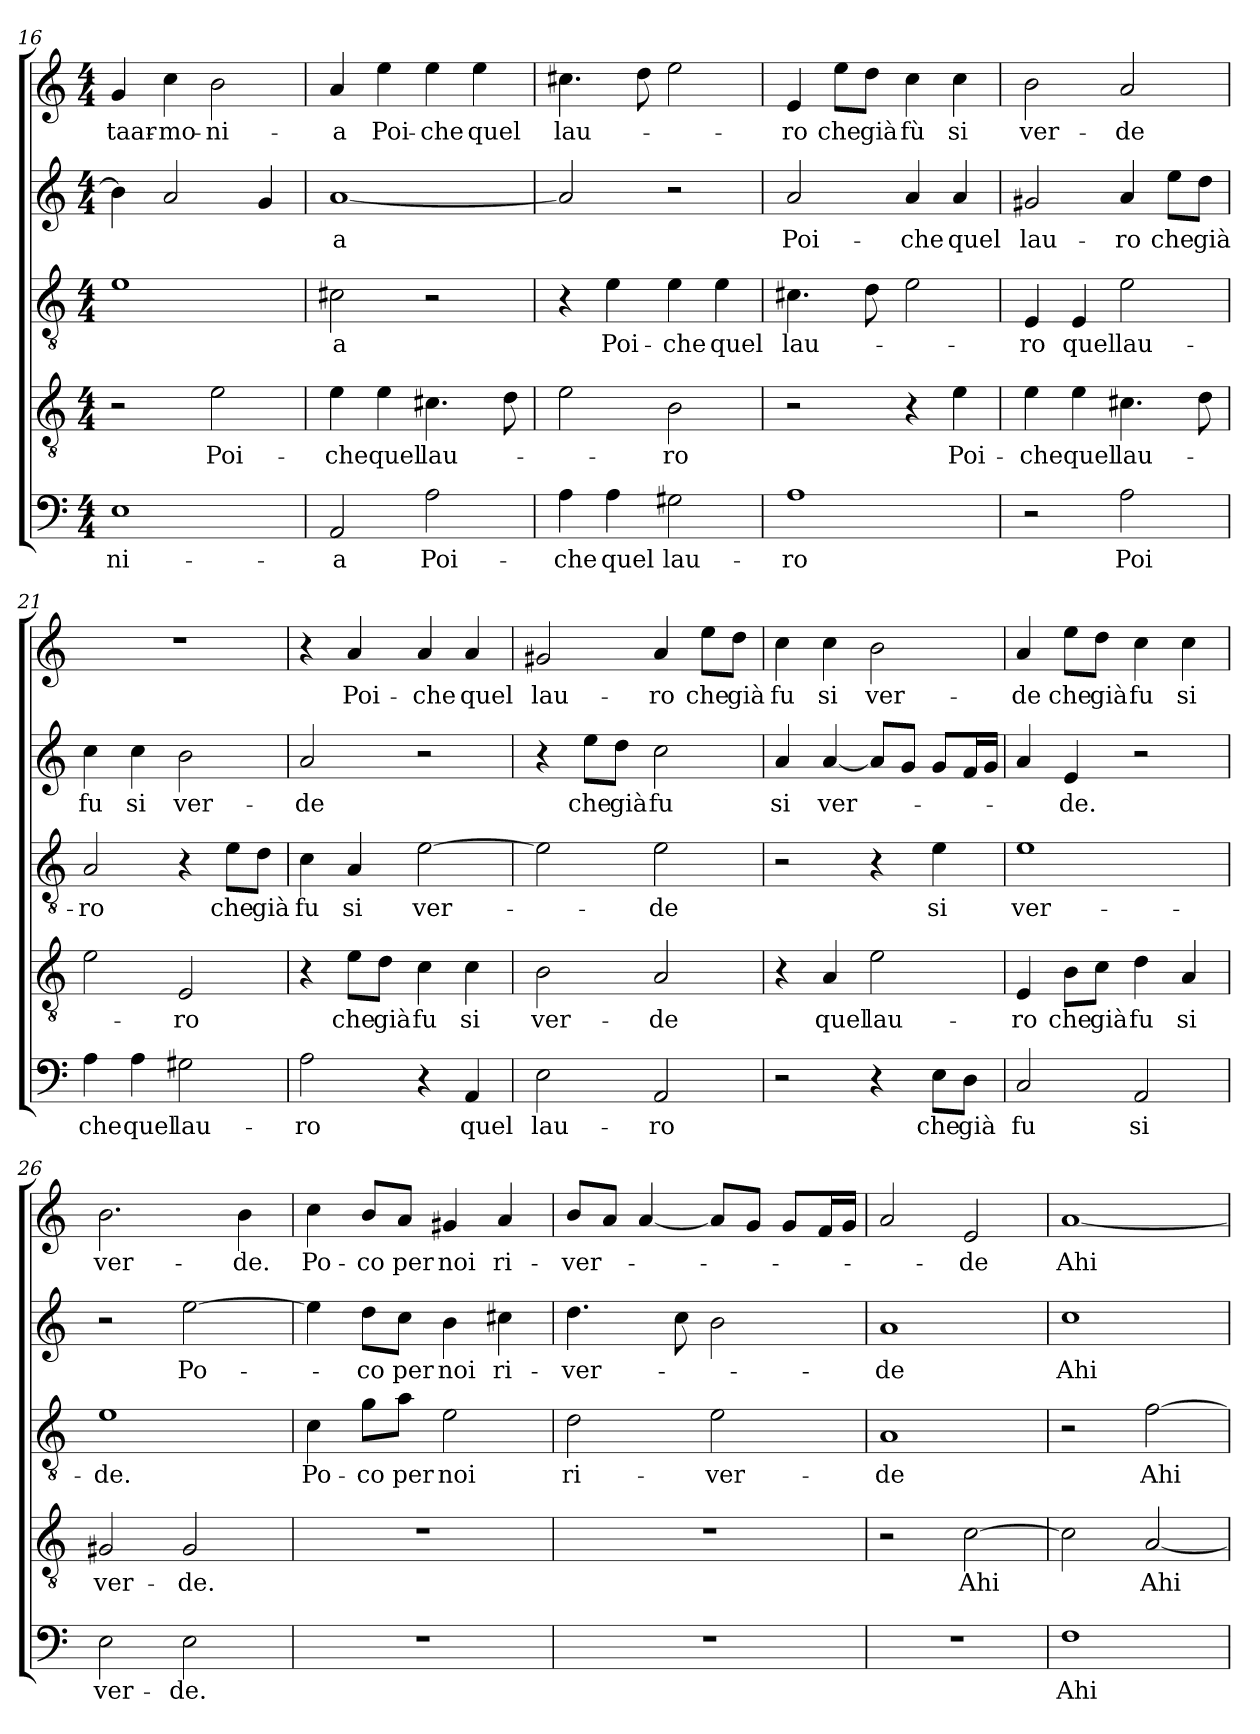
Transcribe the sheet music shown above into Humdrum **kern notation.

**kern	**text	**kern	**text	**kern	**text	**kern	**text	**kern	**text
*part5	*part5	*part4	*part4	*part3	*part3	*part2	*part2	*part1	*part1
*staff5	*staff5	*staff4	*staff4	*staff3	*staff3	*staff2	*staff2	*staff1	*staff1
*clefF4	*	*clefGv2	*	*clefGv2	*	*clefG2	*	*clefG2	*
*k[]	*	*k[]	*	*k[]	*	*k[]	*	*k[]	*
*M4/4	*	*M4/4	*	*M4/4	*	*M4/4	*	*M4/4	*
=16	=16	=16	=16	=16	=16	=16	=16	=16	=16
1E\	ni-	2r	.	1e\	.	4b\]	.	4g/	taar-
.	.	.	.	.	.	2a/	.	4cc\	mo-
.	.	2e\	Poi-	.	.	.	.	2b\	ni-
.	.	.	.	.	.	4g/	.	.	.
=17	=17	=17	=17	=17	=17	=17	=17	=17	=17
2AA/	a	4e\	che	2c#X\	a	[1a/	a	4a/	a
.	.	4e\	quel	.	.	.	.	4ee\	Poi-
2A\	Poi-	4.c#X\	lau-	2r	.	.	.	4ee\	che
.	.	.	.	.	.	.	.	4ee\	quel
.	.	8d\	.	.	.	.	.	.	.
=18	=18	=18	=18	=18	=18	=18	=18	=18	=18
4A\	che	2e\	.	4r	.	2a/]	.	4.cc#X\	lau-
4A\	quel	.	.	4e\	Poi-	.	.	.	.
.	.	.	.	.	.	.	.	8dd\	.
2G#X\	lau-	2B\	ro	4e\	che	2r	.	2ee\	.
.	.	.	.	4e\	quel	.	.	.	.
=19	=19	=19	=19	=19	=19	=19	=19	=19	=19
1A\	ro	2r	.	4.c#X\	lau-	2a/	Poi-	4e/	ro
.	.	.	.	.	.	.	.	8ee\L	che
.	.	.	.	8d\	.	.	.	8dd\J	già
.	.	4r	.	2e\	.	4a/	che	4cc\	fù
.	.	4e\	Poi-	.	.	4a/	quel	4cc\	si
=20	=20	=20	=20	=20	=20	=20	=20	=20	=20
2r	.	4e\	che	4E/	ro	2g#X/	lau-	2b\	ver-
.	.	4e\	quel	4E/	quel	.	.	.	.
2A\	Poi	4.c#X\	lau-	2e\	lau-	4a/	ro	2a/	de
.	.	.	.	.	.	8ee\L	che	.	.
.	.	8d\	.	.	.	8dd\J	già	.	.
=21	=21	=21	=21	=21	=21	=21	=21	=21	=21
4A\	che	2e\	.	2A/	ro	4cc\	fu	1r	.
4A\	quel	.	.	.	.	4cc\	si	.	.
2G#X\	lau-	2E/	ro	4r	.	2b\	ver-	.	.
.	.	.	.	8e\L	che	.	.	.	.
.	.	.	.	8d\J	già	.	.	.	.
=22	=22	=22	=22	=22	=22	=22	=22	=22	=22
2A\	ro	4r	.	4c\	fu	2a/	de	4r	.
.	.	8e\L	che	4A/	si	.	.	4a/	Poi-
.	.	8d\J	già	.	.	.	.	.	.
4r	.	4c\	fu	[2e\	ver-	2r	.	4a/	che
4AA/	quel	4c\	si	.	.	.	.	4a/	quel
=23	=23	=23	=23	=23	=23	=23	=23	=23	=23
2E\	lau-	2B\	ver-	2e\]	.	4r	.	2g#X/	lau-
.	.	.	.	.	.	8ee\L	che	.	.
.	.	.	.	.	.	8dd\J	già	.	.
2AA/	ro	2A/	de	2e\	de	2cc\	fu	4a/	ro
.	.	.	.	.	.	.	.	8ee\L	che
.	.	.	.	.	.	.	.	8dd\J	già
=24	=24	=24	=24	=24	=24	=24	=24	=24	=24
2r	.	4r	.	2r	.	4a/	si	4cc\	fu
.	.	4A/	quel	.	.	[4a/	ver-	4cc\	si
4r	.	2e\	lau-	4r	.	8a/L]	.	2b\	ver-
.	.	.	.	.	.	8g/J	.	.	.
8E\L	che	.	.	4e\	si	8g/L	.	.	.
8D\J	già	.	.	.	.	16f/L	.	.	.
.	.	.	.	.	.	16g/JJ	.	.	.
=25	=25	=25	=25	=25	=25	=25	=25	=25	=25
2C/	fu	4E/	ro	1e\	ver-	4a/	.	4a/	de
.	.	8B\L	che	.	.	4e/	de.	8ee\L	che
.	.	8c\J	già	.	.	.	.	8dd\J	già
2AA/	si	4d\	fu	.	.	2r	.	4cc\	fu
.	.	4A/	si	.	.	.	.	4cc\	si
=26	=26	=26	=26	=26	=26	=26	=26	=26	=26
2E\	ver-	2G#X/	ver-	1e\	de.	2r	.	2.b\	ver-
2E\	de.	2G#/	de.	.	.	[2ee\	Po-	.	.
.	.	.	.	.	.	.	.	4b\	de.
=27	=27	=27	=27	=27	=27	=27	=27	=27	=27
1r	.	1r	.	4c\	Po-	4ee\]	.	4cc\	Po-
.	.	.	.	8g\L	co	8dd\L	co	8b/L	co
.	.	.	.	8a\J	per	8cc\J	per	8a/J	per
.	.	.	.	2e\	noi	4b\	noi	4g#X/	noi
.	.	.	.	.	.	4cc#X\	ri-	4a/	ri-
=28	=28	=28	=28	=28	=28	=28	=28	=28	=28
1r	.	1r	.	2d\	ri-	4.dd\	ver-	8b/L	ver-
.	.	.	.	.	.	.	.	8a/J	.
.	.	.	.	.	.	.	.	[4a/	.
.	.	.	.	.	.	8cc\	.	.	.
.	.	.	.	2e\	ver-	2b\	.	8a/L]	.
.	.	.	.	.	.	.	.	8g/J	.
.	.	.	.	.	.	.	.	8g/L	.
.	.	.	.	.	.	.	.	16f/L	.
.	.	.	.	.	.	.	.	16g/JJ	.
=29	=29	=29	=29	=29	=29	=29	=29	=29	=29
1r	.	2r	.	1A/	de	1a/	de	2a/	.
.	.	[2c\	Ahi	.	.	.	.	2e/	de
=30	=30	=30	=30	=30	=30	=30	=30	=30	=30
1F\	Ahi	2c\]	.	2r	.	1cc\	Ahi	[1a/	Ahi
.	.	[2A/	Ahi	[2f\	Ahi	.	.	.	.
=	=	=	=	=	=	=	=	=	=
*-	*-	*-	*-	*-	*-	*-	*-	*-	*-
